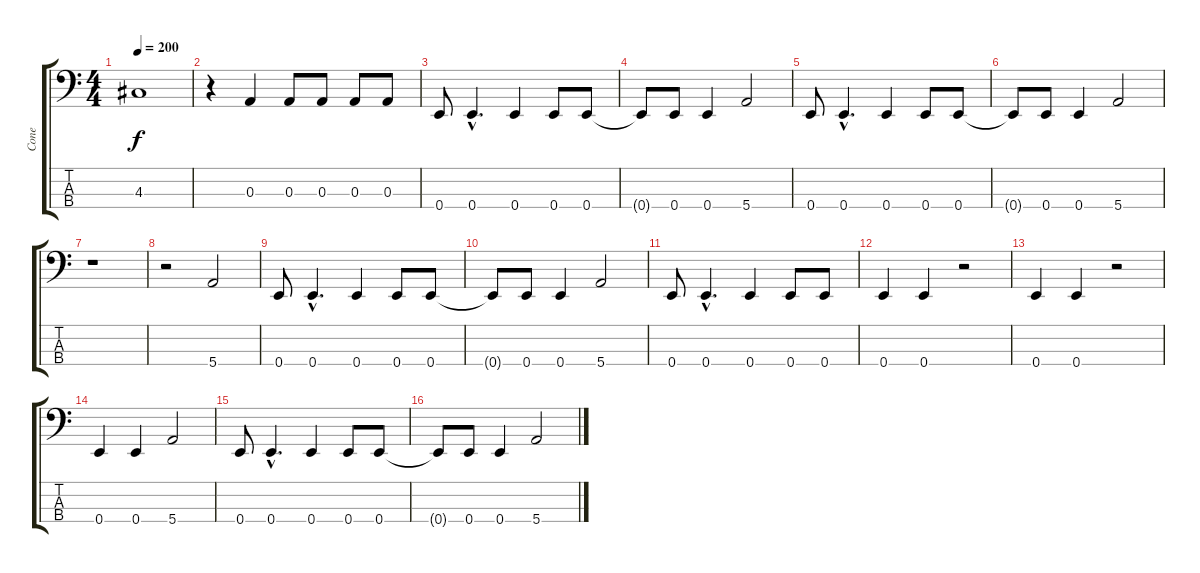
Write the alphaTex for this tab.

\track ("Cone" "Cone") {instrument electricbasspick}
\staff {score tabs}
\tuning (G2 D2 A1 E1) {hide}
\ts (4 4)
\tempo 200
\clef f4
\ks c
4.3.1{dy f} |
r.4 0.3.4 0.3.8 0.3.8 0.3.8 0.3.8 |
0.4.8 0.4{hac}.4{d} 0.4.4 0.4.8 0.4.8 |
0.4{t}.8 0.4.8 0.4.4 5.4.2 |
0.4.8 0.4{hac}.4{d} 0.4.4 0.4.8 0.4.8 |
0.4{t}.8 0.4.8 0.4.4 5.4.2 |
r.1 |
r.2 5.4.2 |
0.4.8 0.4{hac}.4{d} 0.4.4 0.4.8 0.4.8 |
0.4{t}.8 0.4.8 0.4.4 5.4.2 |
0.4.8 0.4{hac}.4{d} 0.4.4 0.4.8 0.4.8 |
0.4.4 0.4.4 r.2 |
0.4.4 0.4.4 r.2 |
0.4.4 0.4.4 5.4.2 |
0.4.8 0.4{hac}.4{d} 0.4.4 0.4.8 0.4.8 |
0.4{t}.8 0.4.8 0.4.4 5.4.2
